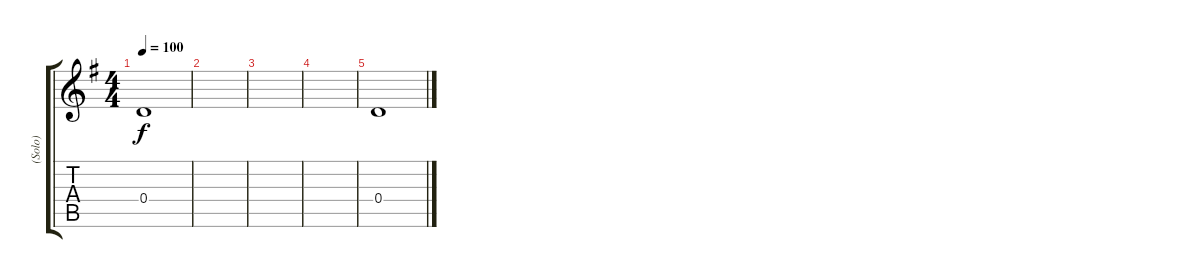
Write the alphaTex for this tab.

\track ("(Solo)" "(Solo)") {instrument acousticguitarsteel}
\staff {score tabs}
\tuning (E4 B3 G3 D3 A2 E2) {hide}
\ts (4 4)
\tempo 100
\clef g2
\ks g
0.4.1{dy f} |
|
|
|
0.4.1
